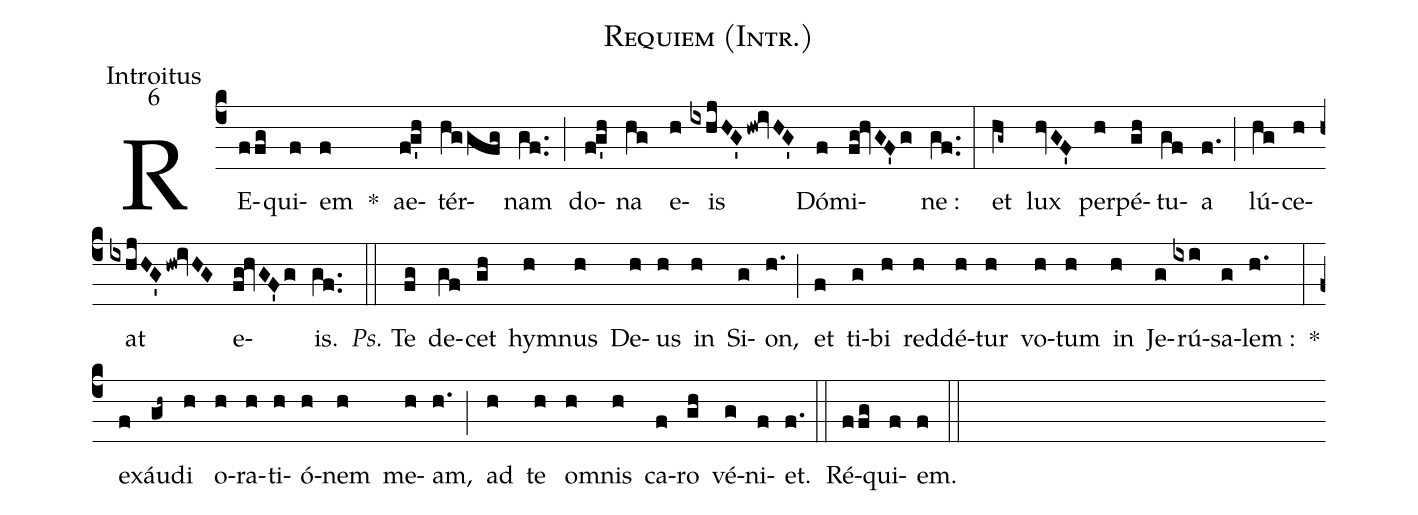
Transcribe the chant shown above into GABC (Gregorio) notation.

name:Requiem (Intr.);
office-part:Introitus;
mode:6;
%%
(c4) RE(ffg)qui(f)em(f) *() ae(fg'h)tér(hggfg)nam(gf..) (;) do(fg'h)na(hg) e(h)is(ixhjHG'hw!ivHG') Dó(f)mi(fg!hvGF'g)ne :(gf..) (:) et(hg~) lux(hvGF') per(h)pé(gh)tu(gf)a(f.) (;) lú(hg)ce(h)at(ixhjHG'hw!ivHG) e(fg!hvGF'g)is.(gf..) (::) <i>Ps.</i> Te(fg) de(gf)cet(gh) hy(h)mnus(h) De(h)us(h) in(h) Si(g)on,(h.) (;) et(f) ti(g)bi(h) red(h)dé(h)tur(h) vo(h)tum(h) in(h) Je(g)rú(ixi)sa(g)lem :(h.) *(:) ex(f)áu(gh~)di(h) o(h)ra(h)ti(h)ó(h)nem(h) me(h)am,(h.) (;) ad(h) te(h) o(h)mnis(h) ca(f)ro(gh) vé(g)ni(f)et.(f.) (::) Ré(ffg)qui(f)em.(f) (::)
